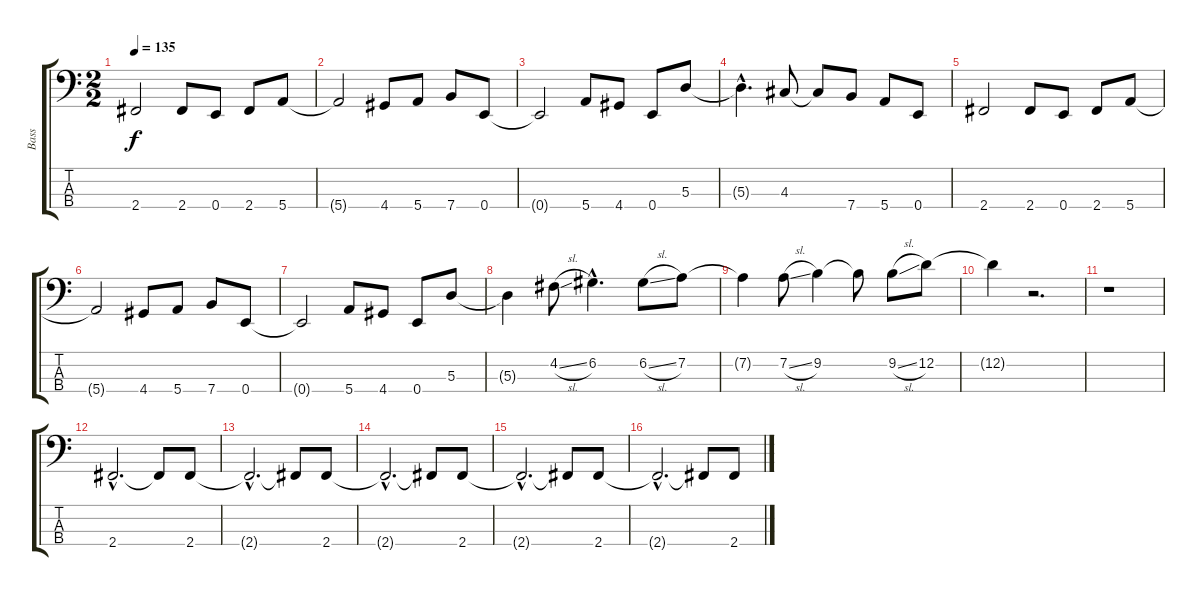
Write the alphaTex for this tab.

\track ("Bass" "Bass") {instrument electricbasspick}
\staff {score tabs}
\tuning (G2 D2 A1 E1) {hide}
\ts (2 2)
\tempo 135
\clef f4
\ks c
2.4.2{dy f} 2.4.8 0.4.8 2.4.8 5.4.8 |
5.4{t}.2 4.4.8 5.4.8 7.4.8 0.4.8 |
0.4{t}.2 5.4.8 4.4.8 0.4.8 5.3.8 |
5.3{hac t}.4{d} 4.3.8 4.3{t}.8 7.4.8 5.4.8 0.4.8 |
2.4.2 2.4.8 0.4.8 2.4.8 5.4.8 |
5.4{t}.2 4.4.8 5.4.8 7.4.8 0.4.8 |
0.4{t}.2 5.4.8 4.4.8 0.4.8 5.3.8 |
5.3{t}.4 4.2{sl}.8 6.2{hac}.4{d} 6.2{sl}.8 7.2.8 |
7.2{t}.4 7.2{sl}.8 9.2.4 9.2{t}.8 9.2{sl}.8 12.2.8 |
12.2{t}.4 r.2{d} |
r.1 |
2.4{hac}.2{d} 2.4{t}.8 2.4.8 |
2.4{hac t}.2{d} 2.4{t}.8 2.4.8 |
2.4{hac t}.2{d} 2.4{t}.8 2.4.8 |
2.4{hac t}.2{d} 2.4{t}.8 2.4.8 |
2.4{hac t}.2{d} 2.4{t}.8 2.4.8
